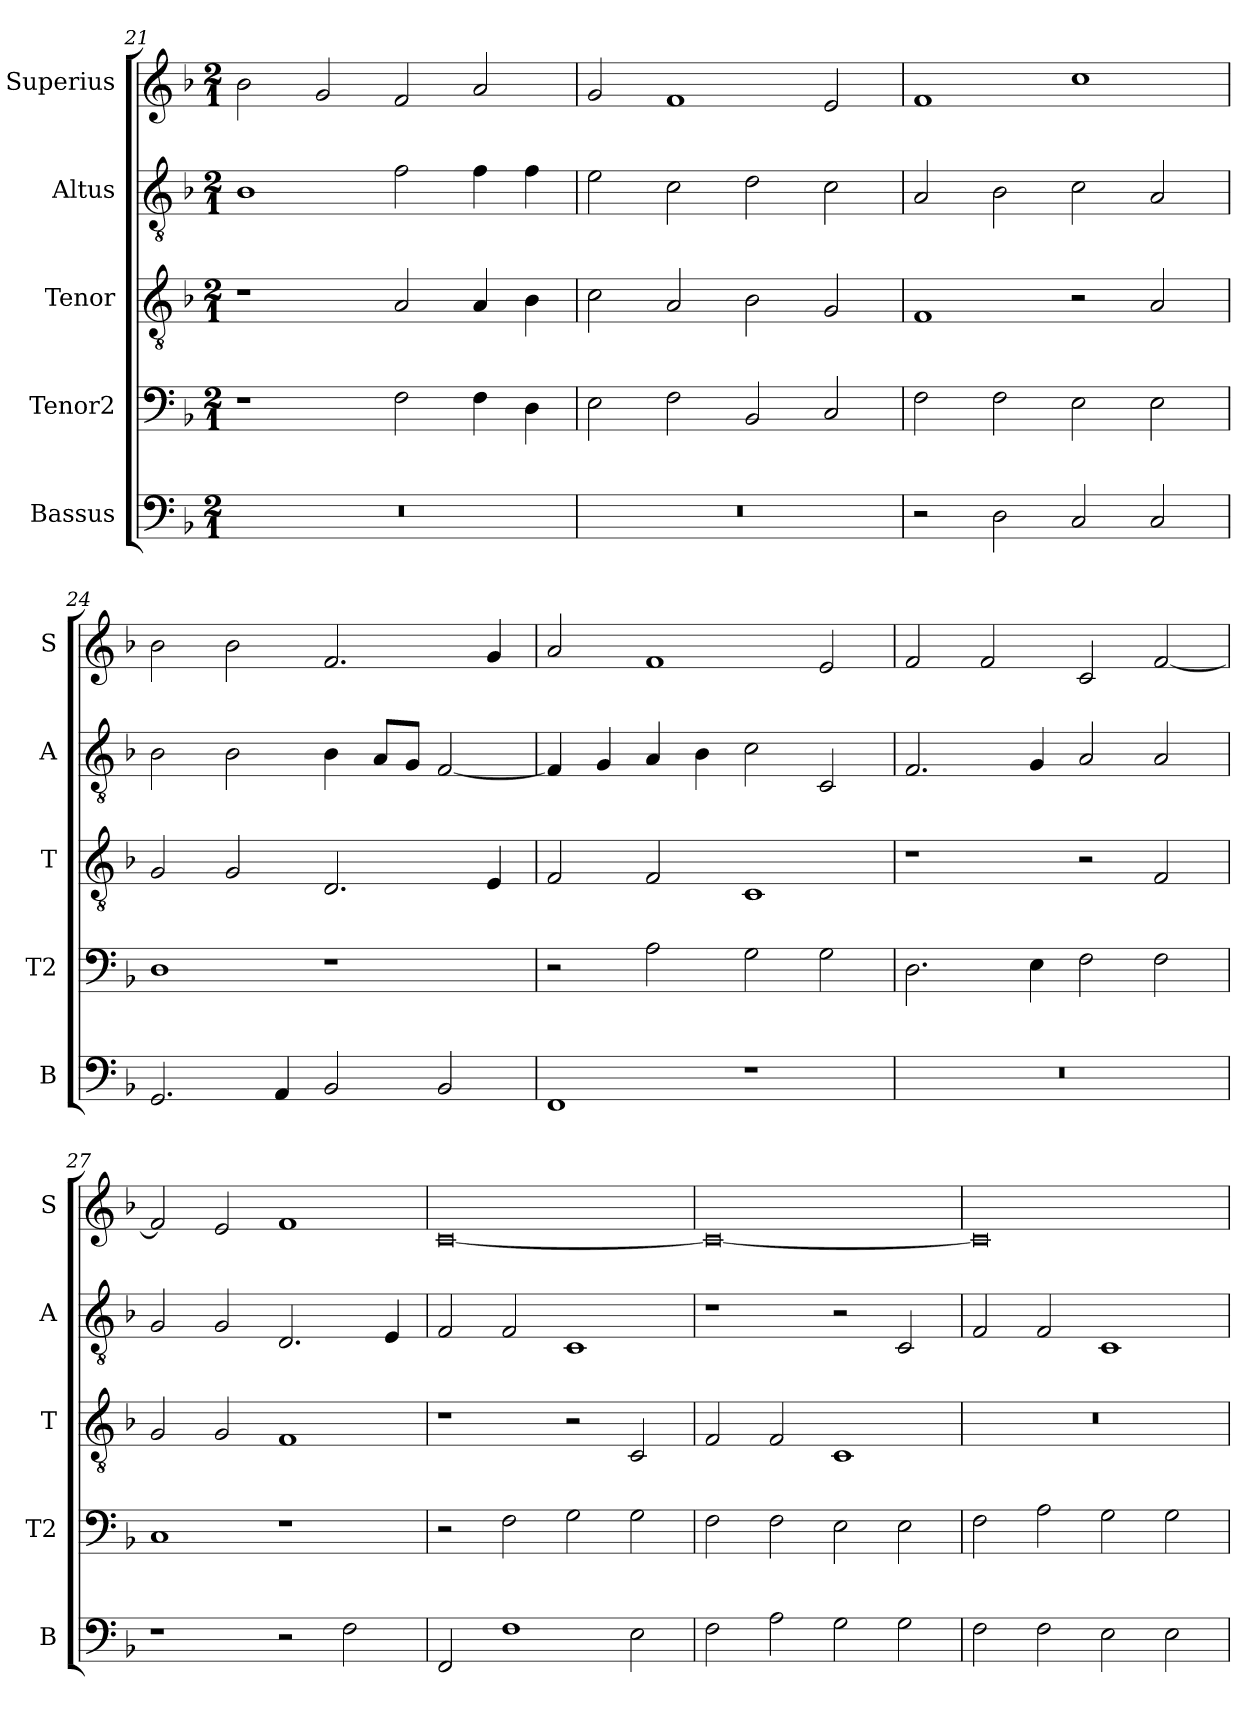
**kern	**kern	**kern	**kern	**kern
*part5	*part4	*part3	*part2	*part1
*staff5	*staff4	*staff3	*staff2	*staff1
*I"Bassus	*I"Tenor2	*I"Tenor	*I"Altus	*I"Superius
*I'B	*I'T2	*I'T	*I'A	*I'S
*clefF4	*clefF4	*clefGv2	*clefGv2	*clefG2
*k[b-]	*k[b-]	*k[b-]	*k[b-]	*k[b-]
*M2/1	*M2/1	*M2/1	*M2/1	*M2/1
=21	=21	=21	=21	=21
0r	1r	1r	1B-	2b-\
.	.	.	.	2g/
.	2F\	2A/	2f\	2f/
.	4F\	4A/	4f\	2a/
.	4D\	4B-\	4f\	.
=22	=22	=22	=22	=22
0r	2E\	2c\	2e\	2g/
.	2F\	2A/	2c\	1f
.	2BB-/	2B-\	2d\	.
.	2C/	2G/	2c\	2e/
=23	=23	=23	=23	=23
2r	2F\	1F	2A/	1f
2D\	2F\	.	2B-\	.
2C/	2E\	2r	2c\	1cc
2C/	2E\	2A/	2A/	.
=24	=24	=24	=24	=24
2.GG/	1D	2G/	2B-\	2b-\
.	.	2G/	2B-\	2b-\
4AA/	.	.	.	.
2BB-/	1r	2.D/	4B-\	2.f/
.	.	.	8A/L	.
.	.	.	8G/J	.
2BB-/	.	.	[2F/	.
.	.	4E/	.	4g/
=25	=25	=25	=25	=25
1FF	2r	2F/	4F/]	2a/
.	.	.	4G/	.
.	2A\	2F/	4A/	1f
.	.	.	4B-\	.
1r	2G\	1C	2c\	.
.	2G\	.	2C/	2e/
=26	=26	=26	=26	=26
0r	2.D\	1r	2.F/	2f/
.	.	.	.	2f/
.	4E\	.	4G/	.
.	2F\	2r	2A/	2c/
.	2F\	2F/	2A/	[2f/
=27	=27	=27	=27	=27
1r	1C	2G/	2G/	2f/]
.	.	2G/	2G/	2e/
2r	1r	1F	2.D/	1f
2F\	.	.	.	.
.	.	.	4E/	.
=28	=28	=28	=28	=28
2FF/	2r	1r	2F/	[0c
1F	2F\	.	2F/	.
.	2G\	2r	1C	.
2E\	2G\	2C/	.	.
=29	=29	=29	=29	=29
2F\	2F\	2F/	1r	0c_
2A\	2F\	2F/	.	.
2G\	2E\	1C	2r	.
2G\	2E\	.	2C/	.
=30	=30	=30	=30	=30
2F\	2F\	0r	2F/	0c]
2F\	2A\	.	2F/	.
2E\	2G\	.	1C	.
2E\	2G\	.	.	.
=	=	=	=	=
*-	*-	*-	*-	*-
